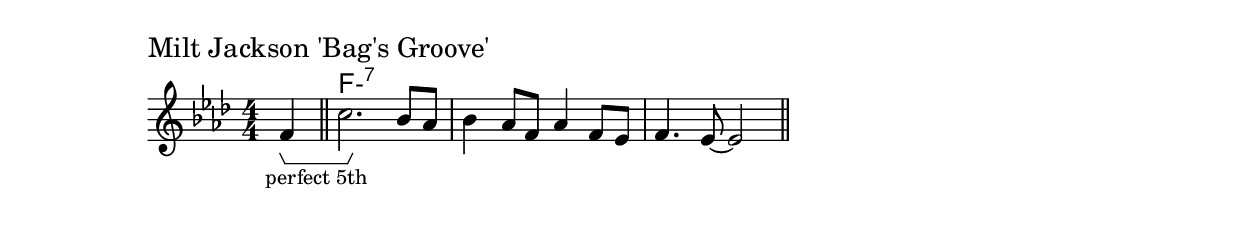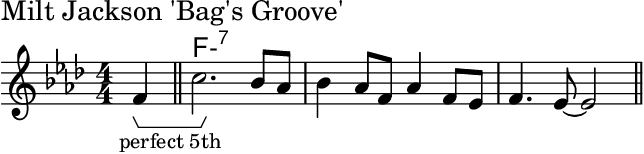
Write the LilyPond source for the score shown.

\version "2.24.4"
\language "english"
#(ly:set-option 'crop #t)
\score {
  \midi {
    \tempo 4=140
  }
  \layout {
    \context {
      \Score
      \omit BarNumber
    }
    \context {
      \Voice
      \consists Horizontal_bracket_engraver
    }
  }
  {
    <<
    \chords {
      \set noChordSymbol = ""
      \set minorChordModifier = \markup { "-" }
      \skip \ppp % spacer to set voice volume
      r4 | f1:min7 | r1 | r1
    }
    \new Staff {
      \key af \major
      \numericTimeSignature
      \time 4/4
      \clef treble
      {
        \sectionLabel "Milt Jackson 'Bag's Groove'"
        \relative {
          \skip \ff % spacer to set voice volume
          \once\override HorizontalBracketText.text = "perfect 5th"
          \partial 4 f'4 \startGroup \bar "||"
          c'2. \stopGroup bf8 af8 |
          bf4 af8 f8 af4 f8 ef8 |
          f4. ef8~ ef2
          \bar "||"
        }
      }
    }
    >>
  }
}
